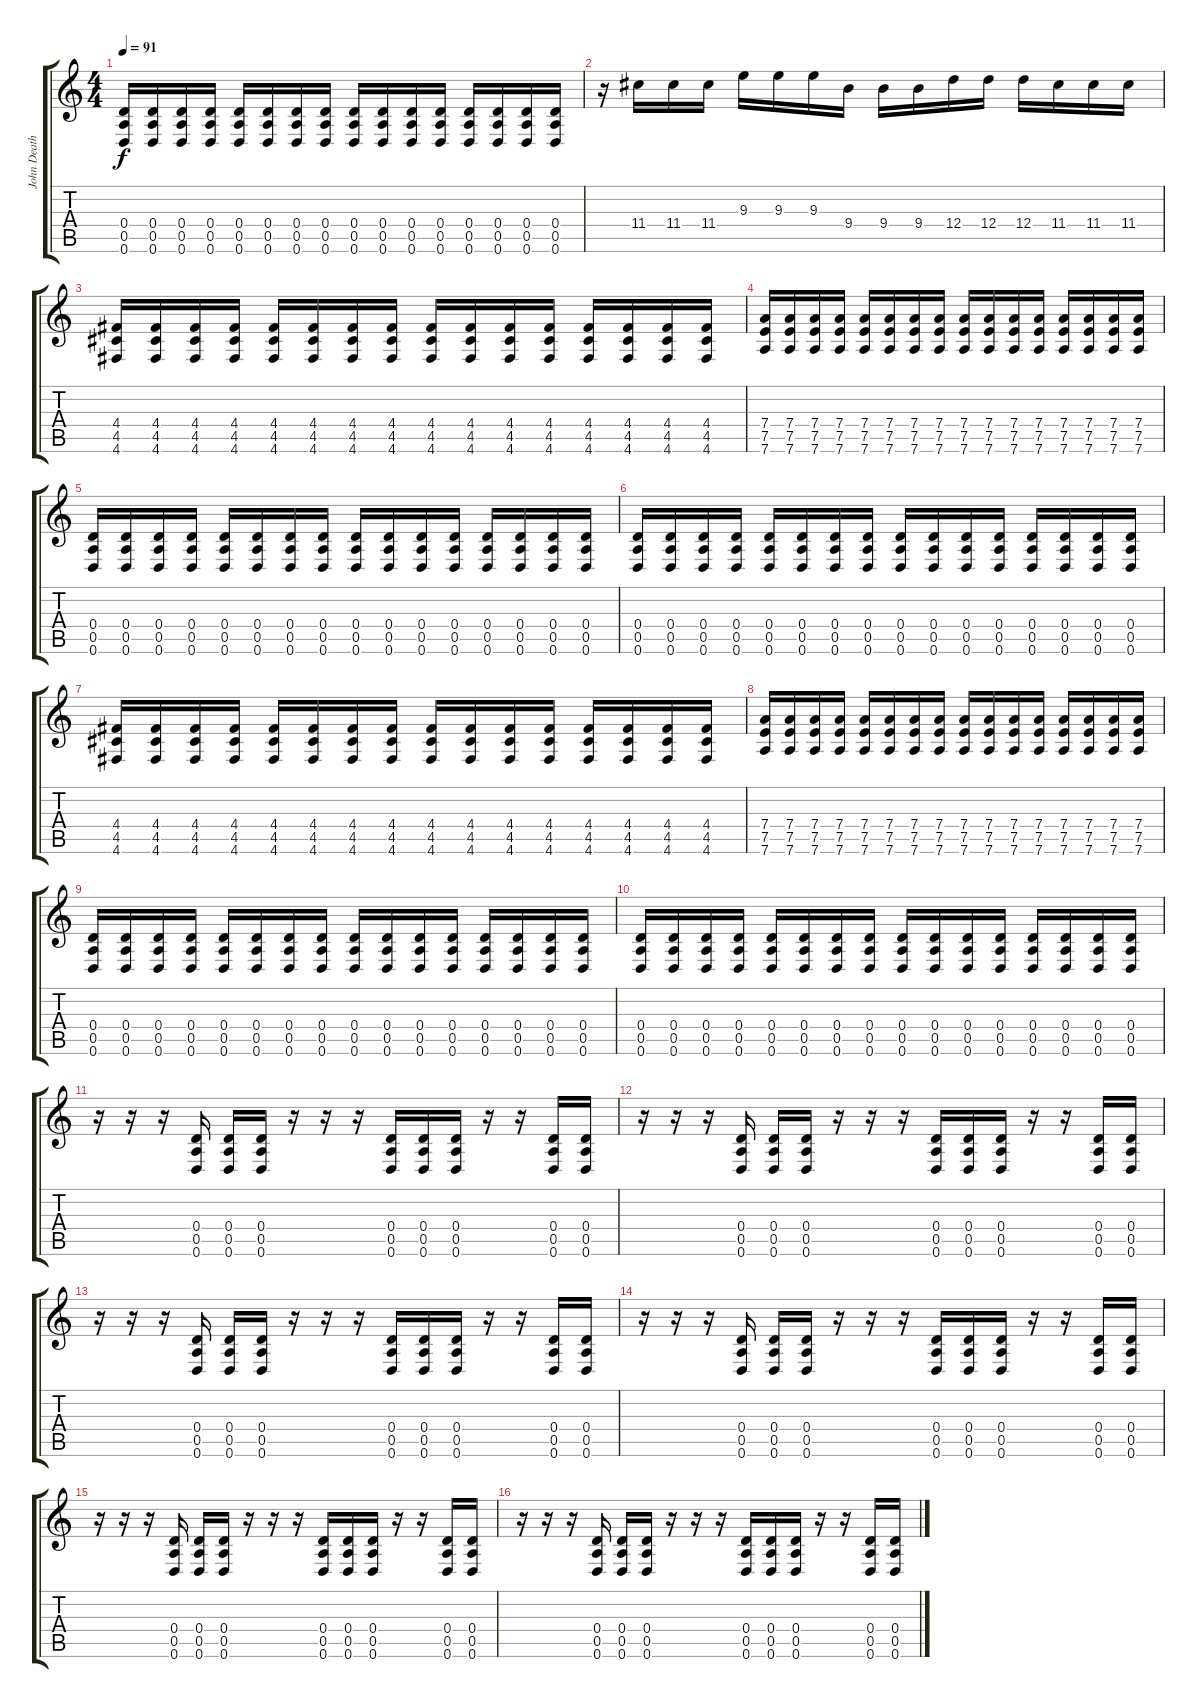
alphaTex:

\track ("John Death" "John Death") {instrument overdrivenguitar}
\staff {score tabs}
\tuning (E4 B3 G3 D3 A2 D2) {hide}
\ts (4 4)
\tempo 91
\clef g2
\ks c
(0.4 0.5 0.6).16{dy f} (0.4 0.5 0.6).16 (0.4 0.5 0.6).16 (0.4 0.5 0.6).16 (0.4 0.5 0.6).16 (0.4 0.5 0.6).16 (0.4 0.5 0.6).16 (0.4 0.5 0.6).16 (0.4 0.5 0.6).16 (0.4 0.5 0.6).16 (0.4 0.5 0.6).16 (0.4 0.5 0.6).16 (0.4 0.5 0.6).16 (0.4 0.5 0.6).16 (0.4 0.5 0.6).16 (0.4 0.5 0.6).16 |
r.16 11.4.16 11.4.16 11.4.16 9.3.16 9.3.16 9.3.16 9.4.16 9.4.16 9.4.16 12.4.16 12.4.16 12.4.16 11.4.16 11.4.16 11.4.16 |
(4.4 4.5 4.6).16 (4.4 4.5 4.6).16 (4.4 4.5 4.6).16 (4.4 4.5 4.6).16 (4.4 4.5 4.6).16 (4.4 4.5 4.6).16 (4.4 4.5 4.6).16 (4.4 4.5 4.6).16 (4.4 4.5 4.6).16 (4.4 4.5 4.6).16 (4.4 4.5 4.6).16 (4.4 4.5 4.6).16 (4.4 4.5 4.6).16 (4.4 4.5 4.6).16 (4.4 4.5 4.6).16 (4.4 4.5 4.6).16 |
(7.4 7.5 7.6).16 (7.4 7.5 7.6).16 (7.4 7.5 7.6).16 (7.4 7.5 7.6).16 (7.4 7.5 7.6).16 (7.4 7.5 7.6).16 (7.4 7.5 7.6).16 (7.4 7.5 7.6).16 (7.4 7.5 7.6).16 (7.4 7.5 7.6).16 (7.4 7.5 7.6).16 (7.4 7.5 7.6).16 (7.4 7.5 7.6).16 (7.4 7.5 7.6).16 (7.4 7.5 7.6).16 (7.4 7.5 7.6).16 |
(0.4 0.5 0.6).16 (0.4 0.5 0.6).16 (0.4 0.5 0.6).16 (0.4 0.5 0.6).16 (0.4 0.5 0.6).16 (0.4 0.5 0.6).16 (0.4 0.5 0.6).16 (0.4 0.5 0.6).16 (0.4 0.5 0.6).16 (0.4 0.5 0.6).16 (0.4 0.5 0.6).16 (0.4 0.5 0.6).16 (0.4 0.5 0.6).16 (0.4 0.5 0.6).16 (0.4 0.5 0.6).16 (0.4 0.5 0.6).16 |
(0.4 0.5 0.6).16 (0.4 0.5 0.6).16 (0.4 0.5 0.6).16 (0.4 0.5 0.6).16 (0.4 0.5 0.6).16 (0.4 0.5 0.6).16 (0.4 0.5 0.6).16 (0.4 0.5 0.6).16 (0.4 0.5 0.6).16 (0.4 0.5 0.6).16 (0.4 0.5 0.6).16 (0.4 0.5 0.6).16 (0.4 0.5 0.6).16 (0.4 0.5 0.6).16 (0.4 0.5 0.6).16 (0.4 0.5 0.6).16 |
(4.4 4.5 4.6).16 (4.4 4.5 4.6).16 (4.4 4.5 4.6).16 (4.4 4.5 4.6).16 (4.4 4.5 4.6).16 (4.4 4.5 4.6).16 (4.4 4.5 4.6).16 (4.4 4.5 4.6).16 (4.4 4.5 4.6).16 (4.4 4.5 4.6).16 (4.4 4.5 4.6).16 (4.4 4.5 4.6).16 (4.4 4.5 4.6).16 (4.4 4.5 4.6).16 (4.4 4.5 4.6).16 (4.4 4.5 4.6).16 |
(7.4 7.5 7.6).16 (7.4 7.5 7.6).16 (7.4 7.5 7.6).16 (7.4 7.5 7.6).16 (7.4 7.5 7.6).16 (7.4 7.5 7.6).16 (7.4 7.5 7.6).16 (7.4 7.5 7.6).16 (7.4 7.5 7.6).16 (7.4 7.5 7.6).16 (7.4 7.5 7.6).16 (7.4 7.5 7.6).16 (7.4 7.5 7.6).16 (7.4 7.5 7.6).16 (7.4 7.5 7.6).16 (7.4 7.5 7.6).16 |
(0.4 0.5 0.6).16 (0.4 0.5 0.6).16 (0.4 0.5 0.6).16 (0.4 0.5 0.6).16 (0.4 0.5 0.6).16 (0.4 0.5 0.6).16 (0.4 0.5 0.6).16 (0.4 0.5 0.6).16 (0.4 0.5 0.6).16 (0.4 0.5 0.6).16 (0.4 0.5 0.6).16 (0.4 0.5 0.6).16 (0.4 0.5 0.6).16 (0.4 0.5 0.6).16 (0.4 0.5 0.6).16 (0.4 0.5 0.6).16 |
(0.4 0.5 0.6).16 (0.4 0.5 0.6).16 (0.4 0.5 0.6).16 (0.4 0.5 0.6).16 (0.4 0.5 0.6).16 (0.4 0.5 0.6).16 (0.4 0.5 0.6).16 (0.4 0.5 0.6).16 (0.4 0.5 0.6).16 (0.4 0.5 0.6).16 (0.4 0.5 0.6).16 (0.4 0.5 0.6).16 (0.4 0.5 0.6).16 (0.4 0.5 0.6).16 (0.4 0.5 0.6).16 (0.4 0.5 0.6).16 |
r.16 r.16 r.16 (0.4 0.5 0.6).16 (0.4 0.5 0.6).16 (0.4 0.5 0.6).16 r.16 r.16 r.16 (0.4 0.5 0.6).16 (0.4 0.5 0.6).16 (0.4 0.5 0.6).16 r.16 r.16 (0.4 0.5 0.6).16 (0.4 0.5 0.6).16 |
r.16 r.16 r.16 (0.4 0.5 0.6).16 (0.4 0.5 0.6).16 (0.4 0.5 0.6).16 r.16 r.16 r.16 (0.4 0.5 0.6).16 (0.4 0.5 0.6).16 (0.4 0.5 0.6).16 r.16 r.16 (0.4 0.5 0.6).16 (0.4 0.5 0.6).16 |
r.16 r.16 r.16 (0.4 0.5 0.6).16 (0.4 0.5 0.6).16 (0.4 0.5 0.6).16 r.16 r.16 r.16 (0.4 0.5 0.6).16 (0.4 0.5 0.6).16 (0.4 0.5 0.6).16 r.16 r.16 (0.4 0.5 0.6).16 (0.4 0.5 0.6).16 |
r.16 r.16 r.16 (0.4 0.5 0.6).16 (0.4 0.5 0.6).16 (0.4 0.5 0.6).16 r.16 r.16 r.16 (0.4 0.5 0.6).16 (0.4 0.5 0.6).16 (0.4 0.5 0.6).16 r.16 r.16 (0.4 0.5 0.6).16 (0.4 0.5 0.6).16 |
r.16 r.16 r.16 (0.4 0.5 0.6).16 (0.4 0.5 0.6).16 (0.4 0.5 0.6).16 r.16 r.16 r.16 (0.4 0.5 0.6).16 (0.4 0.5 0.6).16 (0.4 0.5 0.6).16 r.16 r.16 (0.4 0.5 0.6).16 (0.4 0.5 0.6).16 |
r.16 r.16 r.16 (0.4 0.5 0.6).16 (0.4 0.5 0.6).16 (0.4 0.5 0.6).16 r.16 r.16 r.16 (0.4 0.5 0.6).16 (0.4 0.5 0.6).16 (0.4 0.5 0.6).16 r.16 r.16 (0.4 0.5 0.6).16 (0.4 0.5 0.6).16
